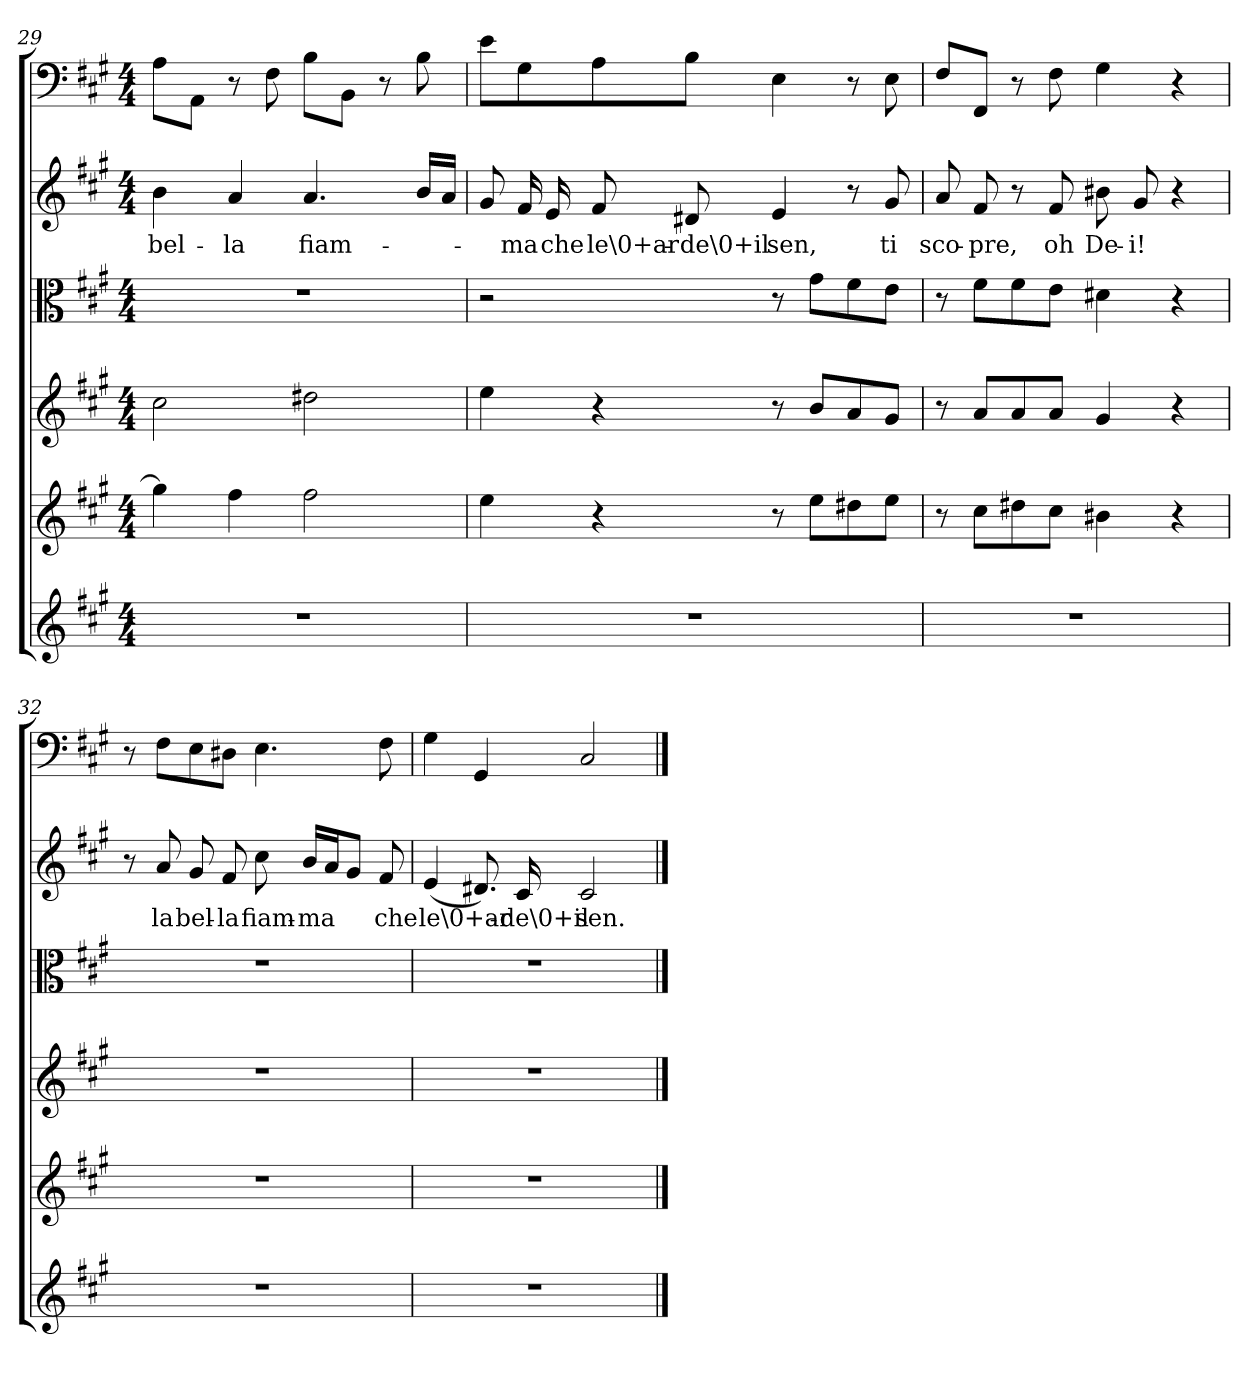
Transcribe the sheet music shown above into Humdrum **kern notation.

**kern	**kern	**kern	**kern	**kern	**text	**kern
*part6	*part5	*part4	*part3	*part2	*part2	*part1
*staff6	*staff5	*staff4	*staff3	*staff2	*staff2	*staff1
*clefG2	*clefG2	*clefG2	*clefC3	*clefG2	*	*clefF4
*k[f#c#g#]	*k[f#c#g#]	*k[f#c#g#]	*k[f#c#g#]	*k[f#c#g#]	*	*k[f#c#g#]
*f#:	*f#:	*f#:	*f#:	*f#:	*	*f#:
*M4/4	*M4/4	*M4/4	*M4/4	*M4/4	*	*M4/4
=29	=29	=29	=29	=29	=29	=29
1r	4gg#\]	2cc#\	1r	4b\	bel-	8A\L
.	.	.	.	.	.	8AA\J
.	4ff#\	.	.	4a/	-la	8r
.	.	.	.	.	.	8F#\
.	2ff#\	2dd#X\	.	4.a/	fiam-	8B\L
.	.	.	.	.	.	8BB\J
.	.	.	.	.	.	8r
.	.	.	.	16b/LL	.	8B\
.	.	.	.	16a/JJ	.	.
=30	=30	=30	=30	=30	=30	=30
1r	4ee\	4ee\	2r	8g#/	.	8e\L
.	.	.	.	16f#/	-ma	8G#\
.	.	.	.	16e/	che	.
.	4r	4r	.	8f#/	le\0+ar-	8A\
.	.	.	.	8d#X/	-de\0+il	8B\J
.	8r	8r	8r	4e/	sen,	4E\
.	8ee\L	8b/L	8g#\L	.	.	.
.	8dd#X\	8a/	8f#\	8r	.	8r
.	8ee\J	8g#/J	8e\J	8g#/	ti	8E\
=31	=31	=31	=31	=31	=31	=31
1r	8r	8r	8r	8a/	sco-	8F#/L
.	8cc#\L	8a/L	8f#\L	8f#/	-pre,	8FF#/J
.	8dd#X\	8a/	8f#\	8r	.	8r
.	8cc#\J	8a/J	8e\J	8f#/	oh	8F#\
.	4b#X\	4g#/	4d#X\	8b#X\	De-	4G#\
.	.	.	.	8g#/	-i!	.
.	4r	4r	4r	4r	.	4r
=32	=32	=32	=32	=32	=32	=32
1r	1r	1r	1r	8r	.	8r
.	.	.	.	8a/	la	8F#\L
.	.	.	.	8g#/	bel-	8E\
.	.	.	.	8f#/	-la	8D#X\J
.	.	.	.	8cc#\	fiam-	4.E\
.	.	.	.	16b/LL	-ma	.
.	.	.	.	16a/J	.	.
.	.	.	.	8g#/J	.	.
.	.	.	.	8f#/	che	8F#\
=33	=33	=33	=33	=33	=33	=33
1r	1r	1r	1r	(4e/	le\0+ar-	4G#\
.	.	.	.	8.d#X/)	.	4GG#/
.	.	.	.	16c#/	-de\0+il	.
.	.	.	.	2c#/	sen.	2C#/
==	==	==	==	==	==	==
*-	*-	*-	*-	*-	*-	*-
